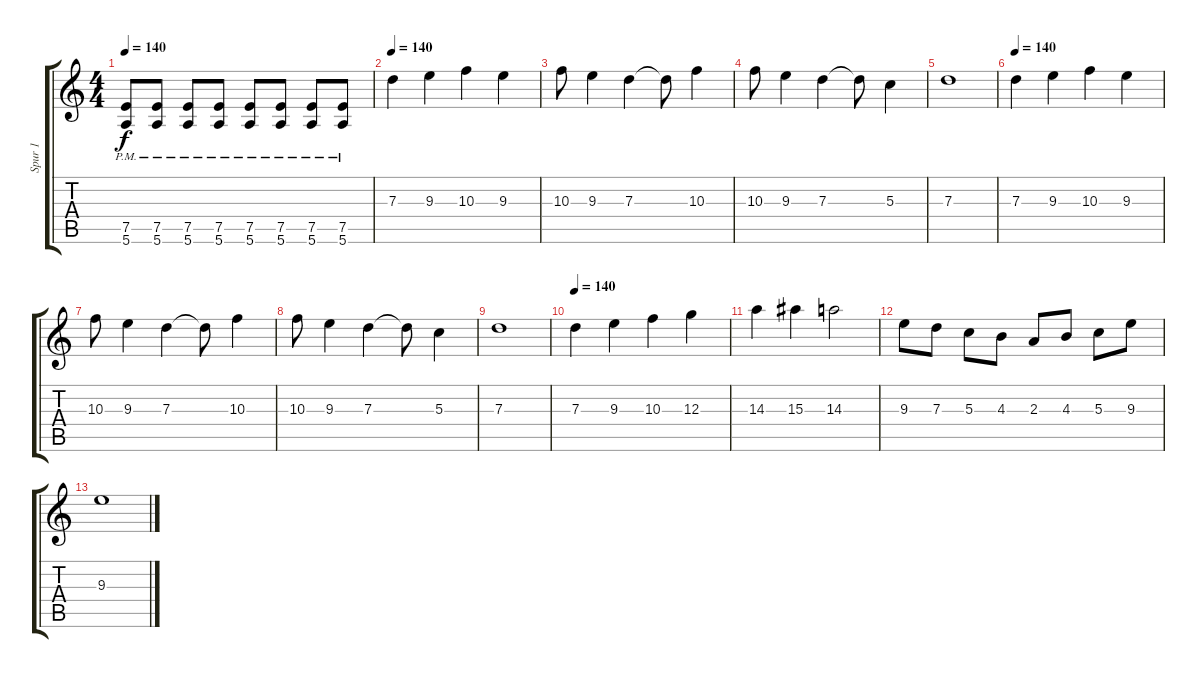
\track ("Spur 1" "Spur 1") {instrument distortionguitar}
\staff {score tabs}
\tuning (E4 B3 G3 D3 A2 E2) {hide}
\ts (4 4)
\tempo 140
\clef g2
\ks c
(7.5{pm} 5.6{pm}).8{dy f} (7.5{pm} 5.6{pm}).8 (7.5{pm} 5.6{pm}).8 (7.5{pm} 5.6{pm}).8 (7.5{pm} 5.6{pm}).8 (7.5{pm} 5.6{pm}).8 (7.5{pm} 5.6{pm}).8 (7.5{pm} 5.6{pm}).8 |
\tempo 140
7.3.4 9.3.4 10.3.4 9.3.4 |
10.3.8 9.3.4 7.3.4 7.3{t}.8 10.3.4 |
10.3.8 9.3.4 7.3.4 7.3{t}.8 5.3.4 |
7.3.1 |
\tempo 140
7.3.4 9.3.4 10.3.4 9.3.4 |
10.3.8 9.3.4 7.3.4 7.3{t}.8 10.3.4 |
10.3.8 9.3.4 7.3.4 7.3{t}.8 5.3.4 |
7.3.1 |
\tempo 140
7.3.4 9.3.4 10.3.4 12.3.4 |
14.3.4 15.3.4 14.3.2 |
9.3.8 7.3.8 5.3.8 4.3.8 2.3.8 4.3.8 5.3.8 9.3.8 |
9.3.1
